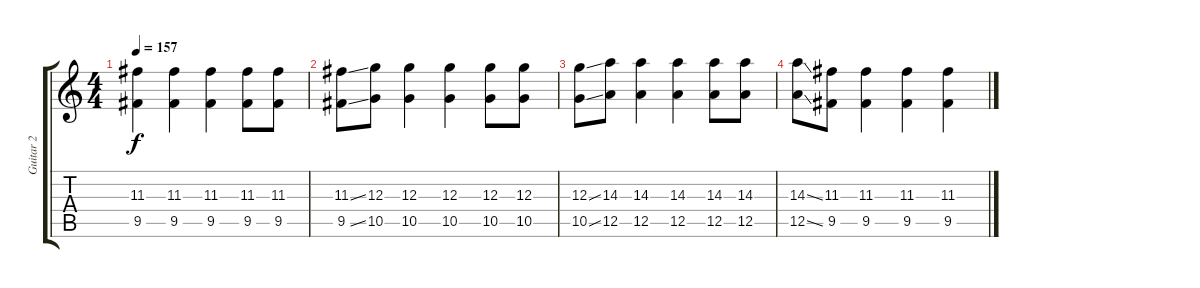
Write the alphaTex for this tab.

\track ("Guitar 2" "Guitar 2") {instrument overdrivenguitar}
\staff {score tabs}
\tuning (E4 B3 G3 D3 A2 E2) {hide}
\ts (4 4)
\tempo 157
\clef g2
\ks c
(11.3 9.5).4{dy f volume 16 instrument overdrivenguitar} (11.3 9.5).4 (11.3 9.5).4 (11.3 9.5).8 (11.3 9.5).8 |
(11.3{ss} 9.5{ss}).8 (12.3 10.5).8 (12.3 10.5).4 (12.3 10.5).4 (12.3 10.5).8 (12.3 10.5).8 |
(12.3{ss} 10.5{ss}).8 (14.3 12.5).8 (14.3 12.5).4 (14.3 12.5).4 (14.3 12.5).8 (14.3 12.5).8 |
(14.3{ss} 12.5{ss}).8 (11.3 9.5).8 (11.3 9.5).4 (11.3 9.5).4 (11.3 9.5).4
